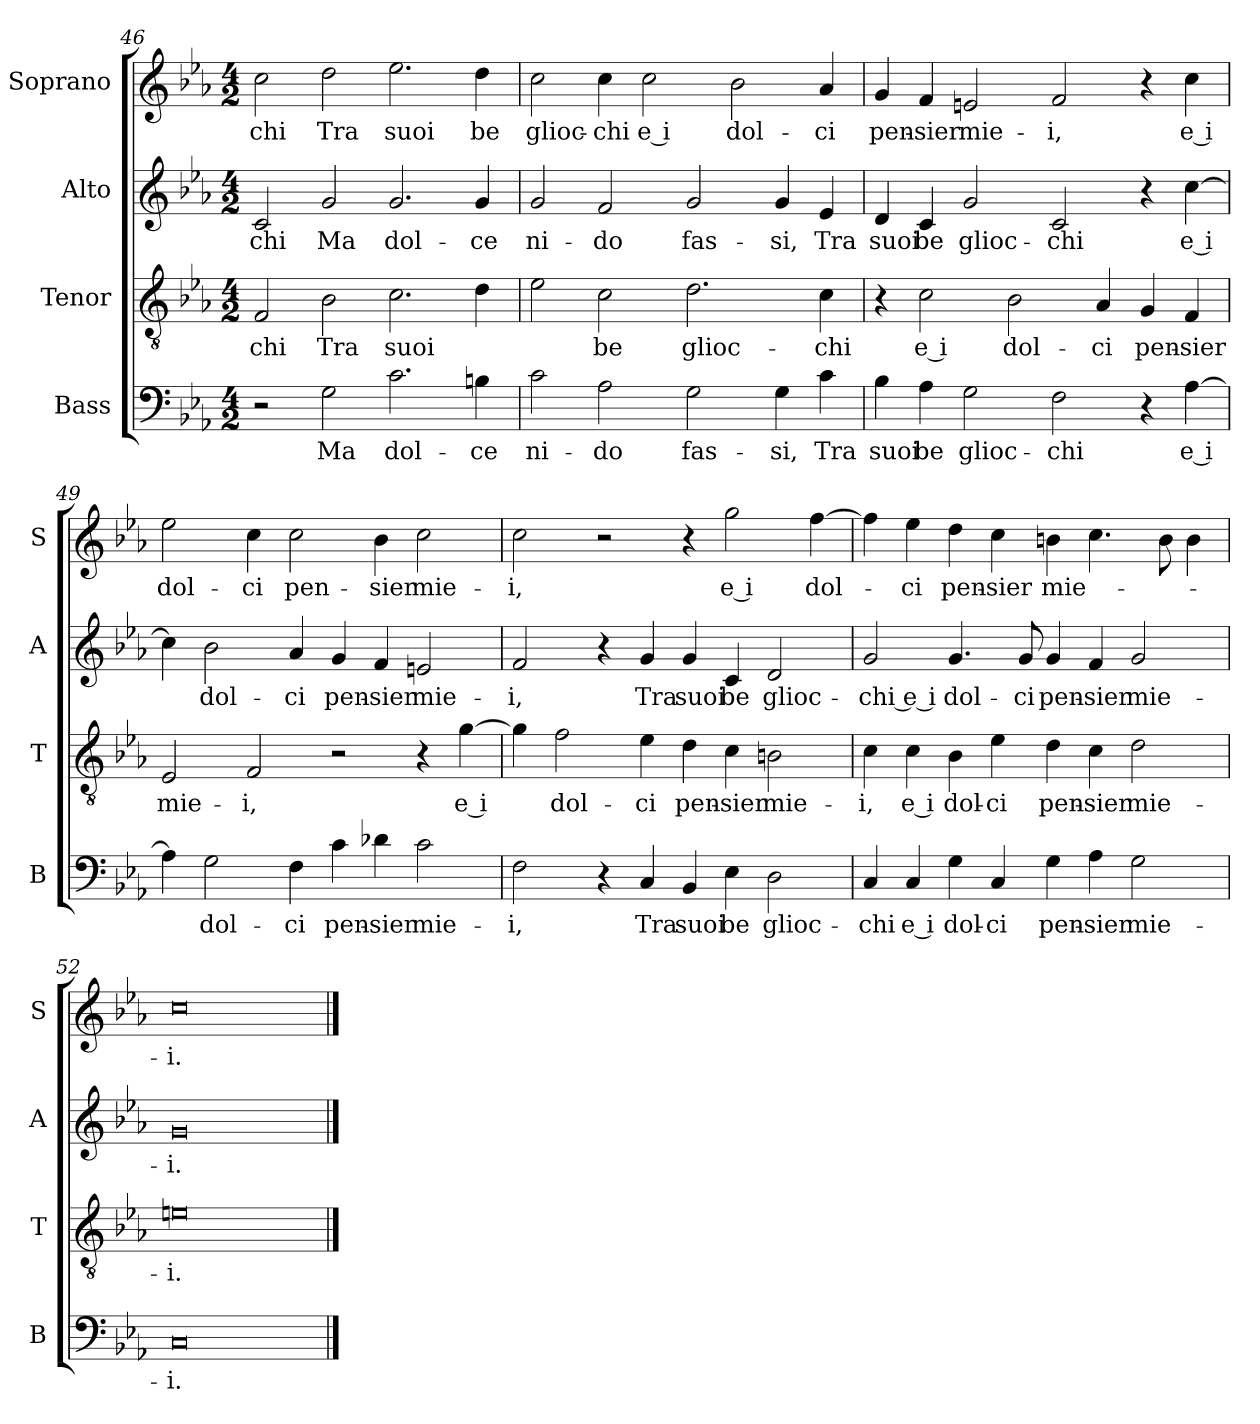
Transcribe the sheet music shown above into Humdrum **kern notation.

**kern	**text	**kern	**text	**kern	**text	**kern	**text
*part4	*part4	*part3	*part3	*part2	*part2	*part1	*part1
*staff4	*staff4	*staff3	*staff3	*staff2	*staff2	*staff1	*staff1
*I"Bass	*	*I"Tenor	*	*I"Alto	*	*I"Soprano	*
*I'B	*	*I'T	*	*I'A	*	*I'S	*
*clefF4	*	*clefGv2	*	*clefG2	*	*clefG2	*
*k[b-e-a-]	*	*k[b-e-a-]	*	*k[b-e-a-]	*	*k[b-e-a-]	*
*E-:	*	*E-:	*	*E-:	*	*E-:	*
*M4/2	*	*M4/2	*	*M4/2	*	*M4/2	*
=46	=46	=46	=46	=46	=46	=46	=46
!	!	!	!LO:LY:b	!	!LO:LY:b	!	!LO:LY:b
2r	.	2F/	-chi	2c/	-chi	2cc\	-chi
!	!LO:LY:b	!	!LO:LY:b	!	!LO:LY:b	!	!LO:LY:b
2G\	Ma	2B-\	Tra	2g/	Ma	2dd\	Tra
!	!LO:LY:b	!	!LO:LY:b	!	!LO:LY:b	!	!LO:LY:b
2.c\	dol-	2.c\	suoi	2.g/	dol-	2.ee-\	suoi
!	!LO:LY:b	!	!	!	!LO:LY:b	!	!LO:LY:b
4Bn\	-ce	4d\	.	4g/	-ce	4dd\	be
=47	=47	=47	=47	=47	=47	=47	=47
!	!LO:LY:b	!	!	!	!LO:LY:b	!	!LO:LY:b
2c\	ni-	2e-\	.	2g/	ni-	2cc\	glioc-
!	!LO:LY:b	!	!LO:LY:b	!	!LO:LY:b	!	!LO:LY:b
2A-\	-do	2c\	be	2f/	-do	4cc\	-chi
!	!	!	!	!	!	!	!LO:LY:b
.	.	.	.	.	.	2cc\	e i
!	!LO:LY:b	!	!LO:LY:b	!	!LO:LY:b	!	!
2G\	fas-	2.d\	glioc-	2g/	fas-	.	.
!	!	!	!	!	!	!	!LO:LY:b
.	.	.	.	.	.	2b-\	dol-
!	!LO:LY:b	!	!	!	!LO:LY:b	!	!
4G\	-si,	.	.	4g/	-si,	.	.
!	!LO:LY:b	!	!LO:LY:b	!	!LO:LY:b	!	!LO:LY:b
4c\	Tra	4c\	-chi	4e-/	Tra	4a-/	-ci
!!LO:LB:g=z
=48	=48	=48	=48	=48	=48	=48	=48
!	!LO:LY:b	!	!	!	!LO:LY:b	!	!LO:LY:b
4B-\	suoi	4r	.	4d/	suoi	4g/	pen-
!	!LO:LY:b	!	!LO:LY:b	!	!LO:LY:b	!	!LO:LY:b
4A-\	be	2c\	e i	4c/	be	4f/	-sier
!	!LO:LY:b	!	!	!	!LO:LY:b	!	!LO:LY:b
2G\	glioc-	.	.	2g/	glioc-	2en/	mie-
!	!	!	!LO:LY:b	!	!	!	!
.	.	2B-\	dol-	.	.	.	.
!	!LO:LY:b	!	!	!	!LO:LY:b	!	!LO:LY:b
2F\	-chi	.	.	2c/	-chi	2f/	-i,
!	!	!	!LO:LY:b	!	!	!	!
.	.	4A-/	-ci	.	.	.	.
!	!	!	!LO:LY:b	!	!	!	!
4r	.	4G/	pen-	4r	.	4r	.
!	!LO:LY:b	!	!LO:LY:b	!	!LO:LY:b	!	!LO:LY:b
[4A-\	e i	4F/	-sier	[4cc\	e i	4cc\	e i
=49	=49	=49	=49	=49	=49	=49	=49
!	!	!	!LO:LY:b	!	!	!	!LO:LY:b
4A-\]	.	2E-/	mie-	4cc\]	.	2ee-\	dol-
!	!LO:LY:b	!	!	!	!LO:LY:b	!	!
2G\	dol-	.	.	2b-\	dol-	.	.
!	!	!	!LO:LY:b	!	!	!	!LO:LY:b
.	.	2F/	-i,	.	.	4cc\	-ci
!	!LO:LY:b	!	!	!	!LO:LY:b	!	!LO:LY:b
4F\	-ci	.	.	4a-/	-ci	2cc\	pen-
!	!LO:LY:b	!	!	!	!LO:LY:b	!	!
4c\	pen-	2r	.	4g/	pen-	.	.
!	!LO:LY:b	!	!	!	!LO:LY:b	!	!LO:LY:b
4d-X\	-sier	.	.	4f/	-sier	4b-\	-sier
!	!LO:LY:b	!	!	!	!LO:LY:b	!	!LO:LY:b
2c\	mie-	4r	.	2en/	mie-	2cc\	mie-
!	!	!	!LO:LY:b	!	!	!	!
.	.	[4g\	e i	.	.	.	.
=50	=50	=50	=50	=50	=50	=50	=50
!	!LO:LY:b	!	!	!	!LO:LY:b	!	!LO:LY:b
2F\	-i,	4g\]	.	2f/	-i,	2cc\	-i,
!	!	!	!LO:LY:b	!	!	!	!
.	.	2f\	dol-	.	.	.	.
4r	.	.	.	4r	.	2r	.
!	!LO:LY:b	!	!LO:LY:b	!	!LO:LY:b	!	!
4C/	Tra	4e-\	-ci	4g/	Tra	.	.
!	!LO:LY:b	!	!LO:LY:b	!	!LO:LY:b	!	!
4BB-/	suoi	4d\	pen-	4g/	suoi	4r	.
!	!LO:LY:b	!	!LO:LY:b	!	!LO:LY:b	!	!LO:LY:b
4E-\	be	4c\	-sier	4c/	be	2gg\	e i
!	!LO:LY:b	!	!LO:LY:b	!	!LO:LY:b	!	!
2D\	glioc-	2Bn\	mie-	2d/	glioc-	.	.
!	!	!	!	!	!	!	!LO:LY:b
.	.	.	.	.	.	[4ff\	dol-
!!LO:LB:g=z
=51	=51	=51	=51	=51	=51	=51	=51
!	!LO:LY:b	!	!LO:LY:b	!	!LO:LY:b	!	!
4C/	-chi	4c\	-i,	2g/	-chi e i	4ff\]	.
!	!LO:LY:b	!	!LO:LY:b	!	!	!	!LO:LY:b
4C/	e i	4c\	e i	.	.	4ee-\	-ci
!	!LO:LY:b	!	!LO:LY:b	!	!LO:LY:b	!	!LO:LY:b
4G\	dol-	4B-\	dol-	4.g/	dol-	4dd\	pen-
!	!LO:LY:b	!	!LO:LY:b	!	!	!	!LO:LY:b
4C/	-ci	4e-\	-ci	.	.	4cc\	-sier
!	!	!	!	!	!LO:LY:b	!	!
.	.	.	.	8g/	-ci	.	.
!	!LO:LY:b	!	!LO:LY:b	!	!LO:LY:b	!	!LO:LY:b
4G\	pen-	4d\	pen-	4g/	pen-	4bn\	mie-
!	!LO:LY:b	!	!LO:LY:b	!	!LO:LY:b	!	!
4A-\	-sier	4c\	-sier	4f/	-sier	4.cc\	.
!	!LO:LY:b	!	!LO:LY:b	!	!LO:LY:b	!	!
2G\	mie-	2d\	mie-	2g/	mie-	.	.
.	.	.	.	.	.	8b\	.
.	.	.	.	.	.	4b\	.
=52	=52	=52	=52	=52	=52	=52	=52
!	!LO:LY:b	!	!LO:LY:b	!	!LO:LY:b	!	!LO:LY:b
0C	-i.	0en	-i.	0g	-i.	0cc	-i.
==	==	==	==	==	==	==	==
*-	*-	*-	*-	*-	*-	*-	*-
